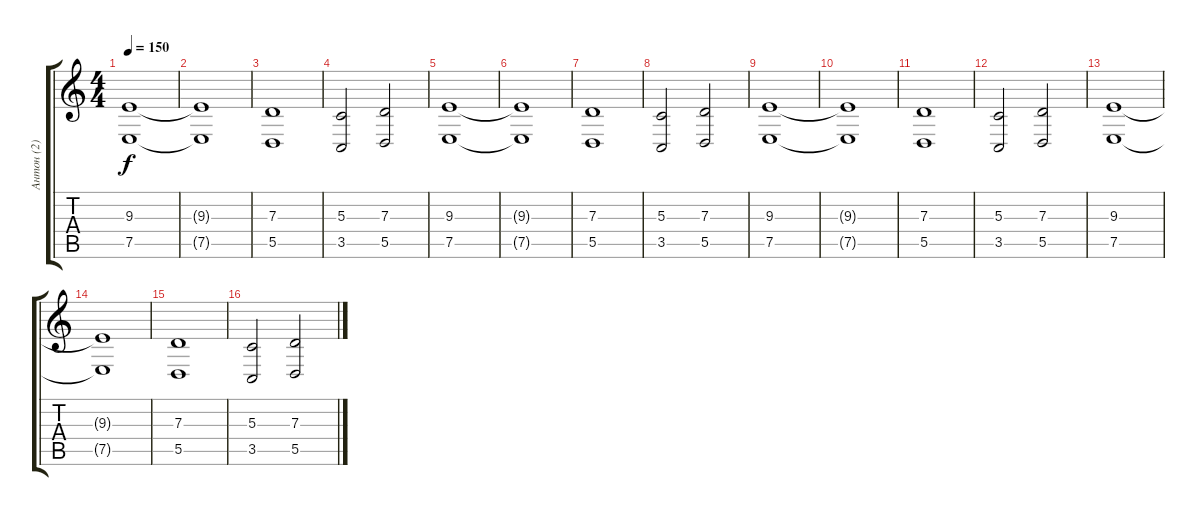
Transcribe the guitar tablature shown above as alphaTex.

\track ("Антон (2) - клавиши" "Антон (2) ") {instrument acousticgrandpiano}
\staff {score tabs}
\tuning (E4 B3 G3 D3 A2 E2) {hide}
\ts (4 4)
\tempo 150
\clef g2
\ks c
(9.3 7.5).1{dy f instrument acousticgrandpiano} |
(9.3{t} 7.5{t}).1 |
(7.3 5.5).1 |
(5.3 3.5).2 (7.3 5.5).2 |
(9.3 7.5).1 |
(9.3{t} 7.5{t}).1 |
(7.3 5.5).1 |
(5.3 3.5).2 (7.3 5.5).2 |
(9.3 7.5).1 |
(9.3{t} 7.5{t}).1 |
(7.3 5.5).1 |
(5.3 3.5).2 (7.3 5.5).2 |
(9.3 7.5).1 |
(9.3{t} 7.5{t}).1 |
(7.3 5.5).1 |
(5.3 3.5).2 (7.3 5.5).2
